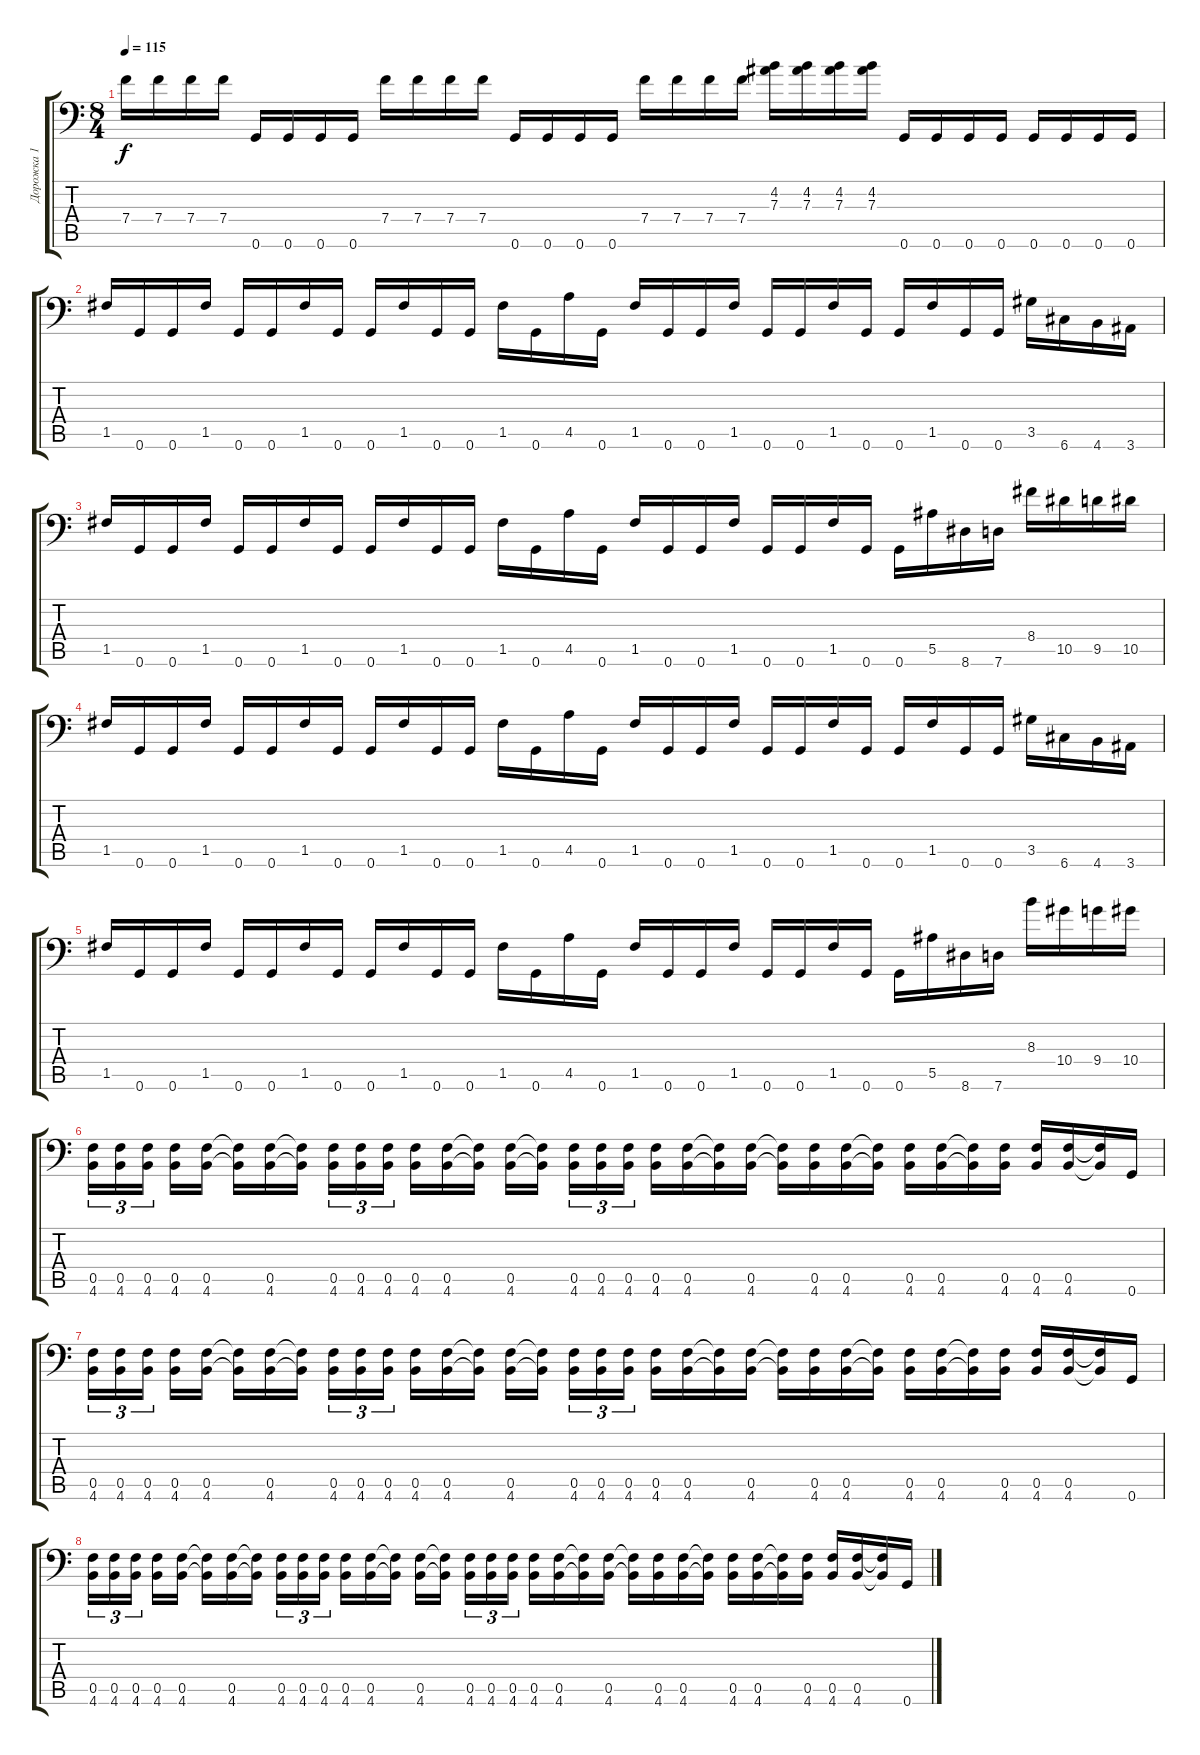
\track ("Дорожка 1" "Дорожка 1") {instrument distortionguitar}
\staff {score tabs}
\tuning (C4 G3 Eb3 Bb2 F2 G1) {hide}
\ts (8 4)
\tempo 115
\clef f4
\ks c
7.4.16{dy f} 7.4.16 7.4.16 7.4.16 0.6.16 0.6.16 0.6.16 0.6.16 7.4.16 7.4.16 7.4.16 7.4.16 0.6.16 0.6.16 0.6.16 0.6.16 7.4.16 7.4.16 7.4.16 7.4.16 (4.2 7.3).16 (4.2 7.3).16 (4.2 7.3).16 (4.2 7.3).16 0.6.16 0.6.16 0.6.16 0.6.16 0.6.16 0.6.16 0.6.16 0.6.16 |
1.5.16 0.6.16 0.6.16 1.5.16 0.6.16 0.6.16 1.5.16 0.6.16 0.6.16 1.5.16 0.6.16 0.6.16 1.5.16 0.6.16 4.5.16 0.6.16 1.5.16 0.6.16 0.6.16 1.5.16 0.6.16 0.6.16 1.5.16 0.6.16 0.6.16 1.5.16 0.6.16 0.6.16 3.5.16 6.6.16 4.6.16 3.6.16 |
1.5.16 0.6.16 0.6.16 1.5.16 0.6.16 0.6.16 1.5.16 0.6.16 0.6.16 1.5.16 0.6.16 0.6.16 1.5.16 0.6.16 4.5.16 0.6.16 1.5.16 0.6.16 0.6.16 1.5.16 0.6.16 0.6.16 1.5.16 0.6.16 0.6.16 5.5.16 8.6.16 7.6.16 8.4.16 10.5.16 9.5.16 10.5.16 |
1.5.16 0.6.16 0.6.16 1.5.16 0.6.16 0.6.16 1.5.16 0.6.16 0.6.16 1.5.16 0.6.16 0.6.16 1.5.16 0.6.16 4.5.16 0.6.16 1.5.16 0.6.16 0.6.16 1.5.16 0.6.16 0.6.16 1.5.16 0.6.16 0.6.16 1.5.16 0.6.16 0.6.16 3.5.16 6.6.16 4.6.16 3.6.16 |
1.5.16 0.6.16 0.6.16 1.5.16 0.6.16 0.6.16 1.5.16 0.6.16 0.6.16 1.5.16 0.6.16 0.6.16 1.5.16 0.6.16 4.5.16 0.6.16 1.5.16 0.6.16 0.6.16 1.5.16 0.6.16 0.6.16 1.5.16 0.6.16 0.6.16 5.5.16 8.6.16 7.6.16 8.3.16 10.4.16 9.4.16 10.4.16 |
(0.5 4.6).16{tu (3 2)} (0.5 4.6).16{tu (3 2)} (0.5 4.6).16{tu (3 2) beam splitsecondary} (0.5 4.6).16 (0.5 4.6).16 (0.5{t} 4.6{t}).16 (0.5 4.6).16 (0.5{t} 4.6{t}).16{beam splitsecondary} (0.5 4.6).16{tu (3 2)} (0.5 4.6).16{tu (3 2)} (0.5 4.6).16{tu (3 2) beam splitsecondary} (0.5 4.6).16 (0.5 4.6).16 (0.5{t} 4.6{t}).16 (0.5 4.6).16 (0.5{t} 4.6{t}).16{beam splitsecondary} (0.5 4.6).16{tu (3 2)} (0.5 4.6).16{tu (3 2)} (0.5 4.6).16{tu (3 2)} (0.5 4.6).16 (0.5 4.6).16 (0.5{t} 4.6{t}).16 (0.5 4.6).16 (0.5{t} 4.6{t}).16 (0.5 4.6).16 (0.5 4.6).16 (0.5{t} 4.6{t}).16 (0.5 4.6).16 (0.5 4.6).16 (0.5{t} 4.6{t}).16 (0.5 4.6).16 (0.5 4.6).16 (0.5 4.6).16 (0.5{t} 4.6{t}).16 0.6.16 |
(0.5 4.6).16{tu (3 2)} (0.5 4.6).16{tu (3 2)} (0.5 4.6).16{tu (3 2) beam splitsecondary} (0.5 4.6).16 (0.5 4.6).16 (0.5{t} 4.6{t}).16 (0.5 4.6).16 (0.5{t} 4.6{t}).16{beam splitsecondary} (0.5 4.6).16{tu (3 2)} (0.5 4.6).16{tu (3 2)} (0.5 4.6).16{tu (3 2) beam splitsecondary} (0.5 4.6).16 (0.5 4.6).16 (0.5{t} 4.6{t}).16 (0.5 4.6).16 (0.5{t} 4.6{t}).16{beam splitsecondary} (0.5 4.6).16{tu (3 2)} (0.5 4.6).16{tu (3 2)} (0.5 4.6).16{tu (3 2)} (0.5 4.6).16 (0.5 4.6).16 (0.5{t} 4.6{t}).16 (0.5 4.6).16 (0.5{t} 4.6{t}).16 (0.5 4.6).16 (0.5 4.6).16 (0.5{t} 4.6{t}).16 (0.5 4.6).16 (0.5 4.6).16 (0.5{t} 4.6{t}).16 (0.5 4.6).16 (0.5 4.6).16 (0.5 4.6).16 (0.5{t} 4.6{t}).16 0.6.16 |
(0.5 4.6).16{tu (3 2)} (0.5 4.6).16{tu (3 2)} (0.5 4.6).16{tu (3 2) beam splitsecondary} (0.5 4.6).16 (0.5 4.6).16 (0.5{t} 4.6{t}).16 (0.5 4.6).16 (0.5{t} 4.6{t}).16{beam splitsecondary} (0.5 4.6).16{tu (3 2)} (0.5 4.6).16{tu (3 2)} (0.5 4.6).16{tu (3 2) beam splitsecondary} (0.5 4.6).16 (0.5 4.6).16 (0.5{t} 4.6{t}).16 (0.5 4.6).16 (0.5{t} 4.6{t}).16{beam splitsecondary} (0.5 4.6).16{tu (3 2)} (0.5 4.6).16{tu (3 2)} (0.5 4.6).16{tu (3 2)} (0.5 4.6).16 (0.5 4.6).16 (0.5{t} 4.6{t}).16 (0.5 4.6).16 (0.5{t} 4.6{t}).16 (0.5 4.6).16 (0.5 4.6).16 (0.5{t} 4.6{t}).16 (0.5 4.6).16 (0.5 4.6).16 (0.5{t} 4.6{t}).16 (0.5 4.6).16 (0.5 4.6).16 (0.5 4.6).16 (0.5{t} 4.6{t}).16 0.6.16
